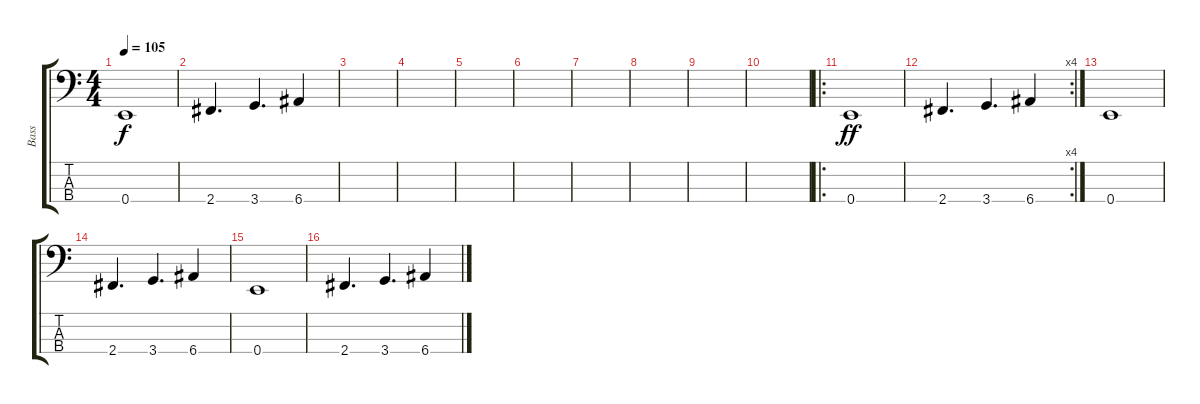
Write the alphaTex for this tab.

\track ("Bass" "Bass") {instrument electricbasspick}
\staff {score tabs}
\tuning (G2 D2 A1 E1) {hide}
\ts (4 4)
\tempo 105
\clef f4
\ks c
0.4.1{dy f} |
2.4.4{d} 3.4.4{d} 6.4.4 |
|
|
|
|
|
|
|
|
\ro
0.4.1{dy ff} |
\rc 4
2.4.4{d} 3.4.4{d} 6.4.4 |
0.4.1 |
2.4.4{d} 3.4.4{d} 6.4.4 |
0.4.1 |
2.4.4{d} 3.4.4{d} 6.4.4
